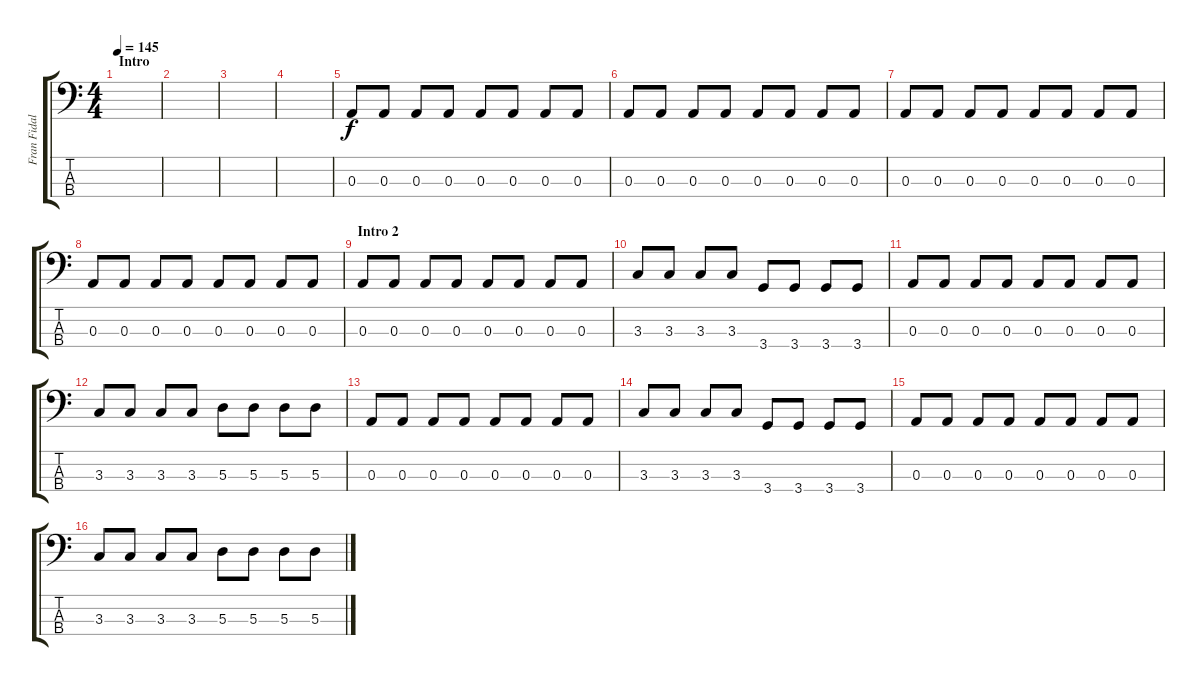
\track ("Fran Fidalgo" "Fran Fidal") {instrument electricbassfinger}
\staff {score tabs}
\tuning (G2 D2 A1 E1) {hide}
\ts (4 4)
\section ("" "Intro")
\tempo 145
\clef f4
\ks c
|
|
|
|
0.3.8 0.3.8 0.3.8 0.3.8 0.3.8 0.3.8 0.3.8 0.3.8 |
0.3.8 0.3.8 0.3.8 0.3.8 0.3.8 0.3.8 0.3.8 0.3.8 |
0.3.8 0.3.8 0.3.8 0.3.8 0.3.8 0.3.8 0.3.8 0.3.8 |
0.3.8 0.3.8 0.3.8 0.3.8 0.3.8 0.3.8 0.3.8 0.3.8 |
\section ("" "Intro 2")
0.3.8 0.3.8 0.3.8 0.3.8 0.3.8 0.3.8 0.3.8 0.3.8 |
3.3.8 3.3.8 3.3.8 3.3.8 3.4.8 3.4.8 3.4.8 3.4.8 |
0.3.8 0.3.8 0.3.8 0.3.8 0.3.8 0.3.8 0.3.8 0.3.8 |
3.3.8 3.3.8 3.3.8 3.3.8 5.3.8 5.3.8 5.3.8 5.3.8 |
0.3.8 0.3.8 0.3.8 0.3.8 0.3.8 0.3.8 0.3.8 0.3.8 |
3.3.8 3.3.8 3.3.8 3.3.8 3.4.8 3.4.8 3.4.8 3.4.8 |
0.3.8 0.3.8 0.3.8 0.3.8 0.3.8 0.3.8 0.3.8 0.3.8 |
3.3.8 3.3.8 3.3.8 3.3.8 5.3.8 5.3.8 5.3.8 5.3.8
